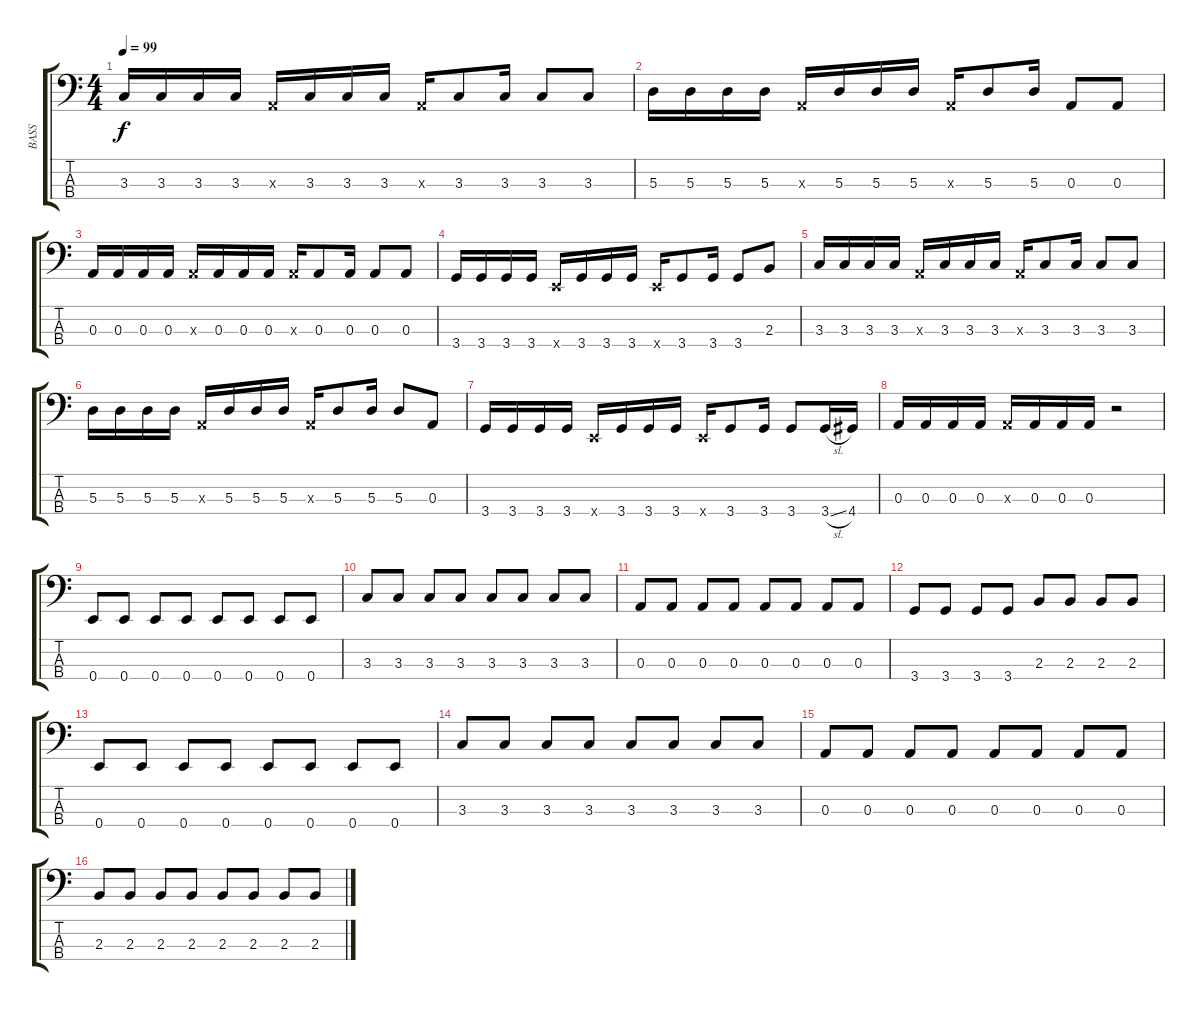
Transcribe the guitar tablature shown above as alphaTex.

\track ("BASS" "BASS") {instrument electricbassfinger}
\staff {score tabs}
\tuning (G2 D2 A1 E1) {hide}
\ts (4 4)
\tempo 99
\clef f4
\ks c
3.3.16{dy f} 3.3.16 3.3.16 3.3.16 0.3{x}.16 3.3.16 3.3.16 3.3.16 0.3{x}.16 3.3.8 3.3.16 3.3.8 3.3.8 |
5.3.16 5.3.16 5.3.16 5.3.16 0.3{x}.16 5.3.16 5.3.16 5.3.16 0.3{x}.16 5.3.8 5.3.16 0.3.8 0.3.8 |
0.3.16 0.3.16 0.3.16 0.3.16 0.3{x}.16 0.3.16 0.3.16 0.3.16 0.3{x}.16 0.3.8 0.3.16 0.3.8 0.3.8 |
3.4.16 3.4.16 3.4.16 3.4.16 0.4{x}.16 3.4.16 3.4.16 3.4.16 0.4{x}.16 3.4.8 3.4.16 3.4.8 2.3.8 |
3.3.16 3.3.16 3.3.16 3.3.16 0.3{x}.16 3.3.16 3.3.16 3.3.16 0.3{x}.16 3.3.8 3.3.16 3.3.8 3.3.8 |
5.3.16 5.3.16 5.3.16 5.3.16 0.3{x}.16 5.3.16 5.3.16 5.3.16 0.3{x}.16 5.3.8 5.3.16 5.3.8 0.3.8 |
3.4.16 3.4.16 3.4.16 3.4.16 0.4{x}.16 3.4.16 3.4.16 3.4.16 0.4{x}.16 3.4.8 3.4.16 3.4.8 3.4{sl}.16 4.4.16 |
0.3.16 0.3.16 0.3.16 0.3.16 0.3{x}.16 0.3.16 0.3.16 0.3.16 r.2 |
0.4.8 0.4.8 0.4.8 0.4.8 0.4.8 0.4.8 0.4.8 0.4.8 |
3.3.8 3.3.8 3.3.8 3.3.8 3.3.8 3.3.8 3.3.8 3.3.8 |
0.3.8 0.3.8 0.3.8 0.3.8 0.3.8 0.3.8 0.3.8 0.3.8 |
3.4.8 3.4.8 3.4.8 3.4.8 2.3.8 2.3.8 2.3.8 2.3.8 |
0.4.8 0.4.8 0.4.8 0.4.8 0.4.8 0.4.8 0.4.8 0.4.8 |
3.3.8 3.3.8 3.3.8 3.3.8 3.3.8 3.3.8 3.3.8 3.3.8 |
0.3.8 0.3.8 0.3.8 0.3.8 0.3.8 0.3.8 0.3.8 0.3.8 |
2.3.8 2.3.8 2.3.8 2.3.8 2.3.8 2.3.8 2.3.8 2.3.8
